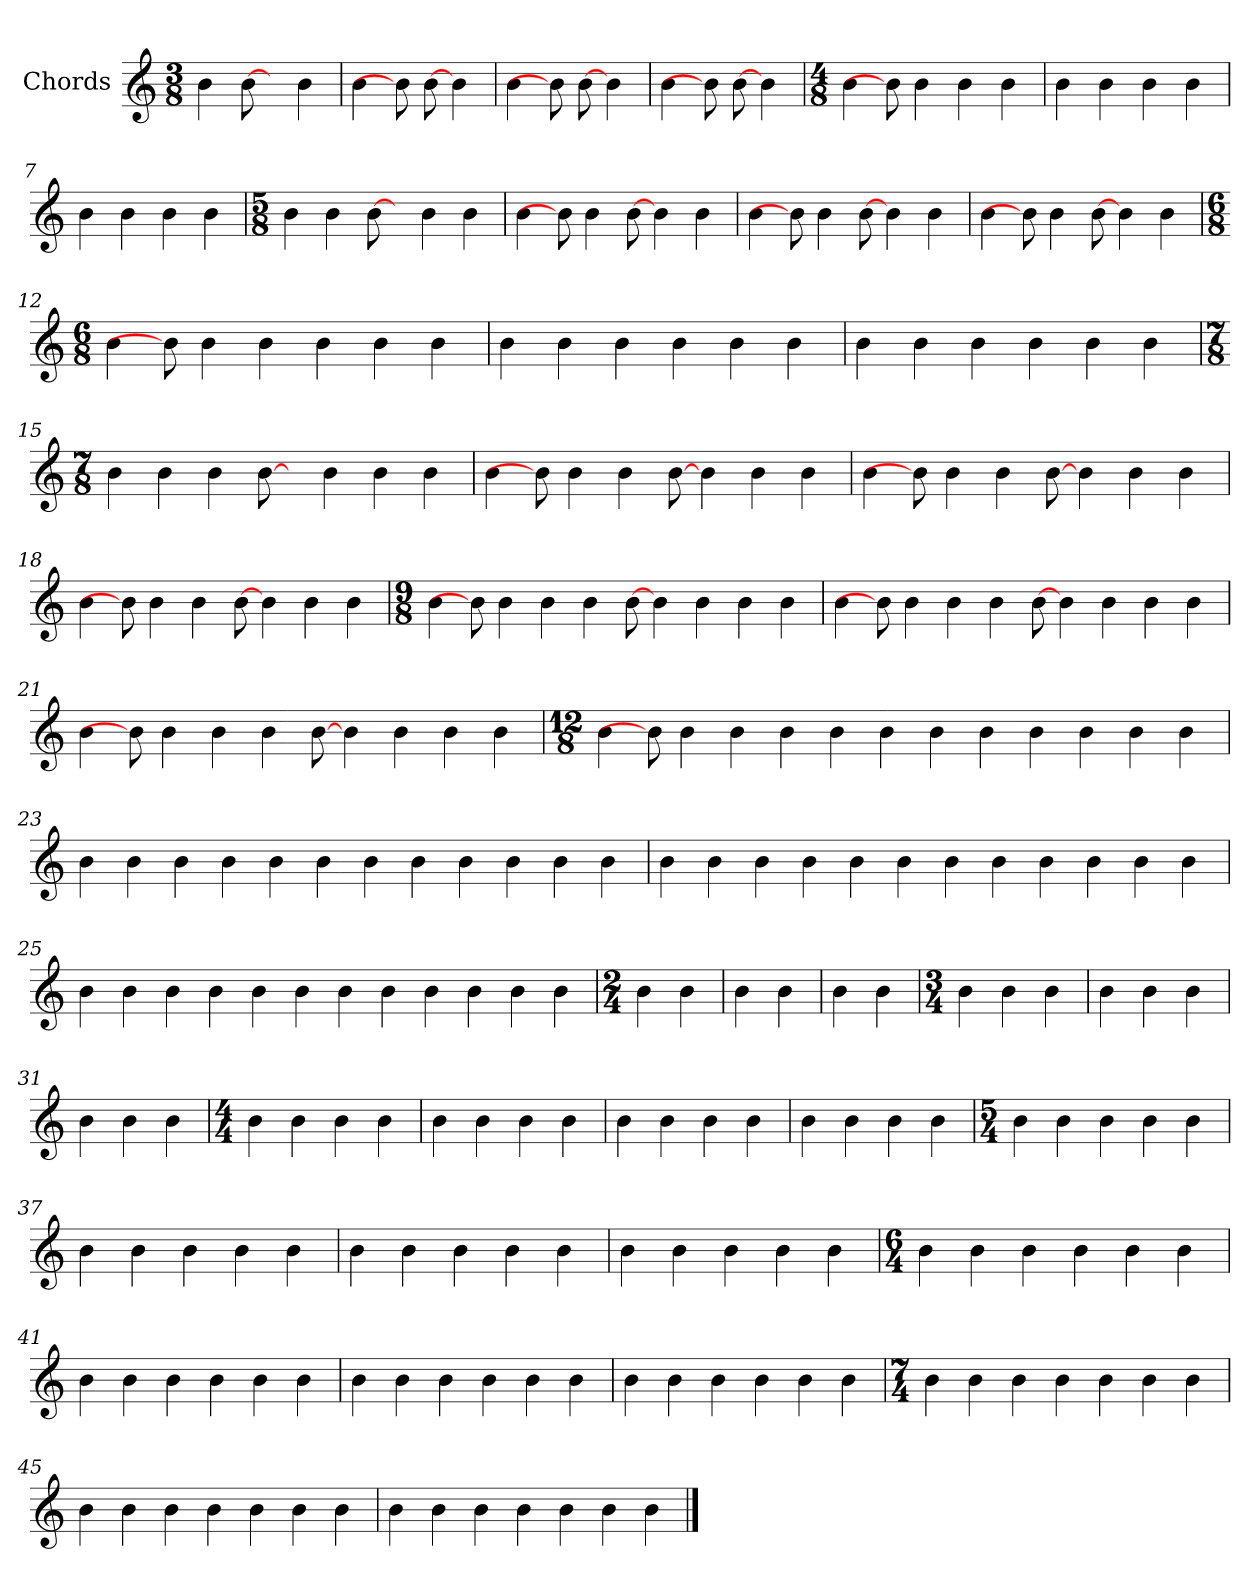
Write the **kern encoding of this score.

**kern
*part1
*staff1
*I"Chords
*clefG2
*k[]
*C:
*M3/8
=1
4b
[8b
8ryy
4b
=2
4b
8b]
[8b
4b
=3
4b
8b]
[8b
4b
=4
4b
8b]
[8b
4b
!!LO:LB:g=z
=5
*M4/8
4b
8b]
4b
4b
4b
=6
4b
4b
4b
4b
=7
4b
4b
4b
4b
!!LO:LB:g=z
=8
*M5/8
4b
4b
[8b
8ryy
4b
4b
=9
4b
8b]
4b
[8b
4b
4b
=10
4b
8b]
4b
[8b
4b
4b
=11
4b
8b]
4b
[8b
4b
4b
!!LO:LB:g=z
=12
*M6/8
4b
8b]
4b
4b
4b
4b
4b
=13
4b
4b
4b
4b
4b
4b
=14
4b
4b
4b
4b
4b
4b
!!LO:LB:g=z
=15
*M7/8
4b
4b
4b
[8b
8ryy
4b
4b
4b
=16
4b
8b]
4b
4b
[8b
4b
4b
4b
=17
4b
8b]
4b
4b
[8b
4b
4b
4b
=18
4b
8b]
4b
4b
[8b
4b
4b
4b
!!LO:LB:g=z
=19
*M9/8
4b
8b]
4b
4b
4b
[8b
4b
4b
4b
4b
=20
4b
8b]
4b
4b
4b
[8b
4b
4b
4b
4b
=21
4b
8b]
4b
4b
4b
[8b
4b
4b
4b
4b
!!LO:LB:g=z
=22
*M12/8
4b
8b]
4b
4b
4b
4b
4b
4b
4b
4b
4b
4b
4b
=23
4b
4b
4b
4b
4b
4b
4b
4b
4b
4b
4b
4b
=24
4b
4b
4b
4b
4b
4b
4b
4b
4b
4b
4b
4b
=25
4b
4b
4b
4b
4b
4b
4b
4b
4b
4b
4b
4b
!!LO:LB:g=z
=26
*M2/4
4b
4b
=27
4b
4b
=28
4b
4b
!!LO:LB:g=z
=29
*M3/4
4b
4b
4b
=30
4b
4b
4b
=31
4b
4b
4b
!!LO:LB:g=z
=32
*M4/4
4b
4b
4b
4b
=33
4b
4b
4b
4b
=34
4b
4b
4b
4b
=35
4b
4b
4b
4b
!!LO:LB:g=z
=36
*M5/4
4b
4b
4b
4b
4b
=37
4b
4b
4b
4b
4b
=38
4b
4b
4b
4b
4b
=39
4b
4b
4b
4b
4b
!!LO:LB:g=z
=40
*M6/4
4b
4b
4b
4b
4b
4b
=41
4b
4b
4b
4b
4b
4b
=42
4b
4b
4b
4b
4b
4b
=43
4b
4b
4b
4b
4b
4b
!!LO:LB:g=z
=44
*M7/4
4b
4b
4b
4b
4b
4b
4b
=45
4b
4b
4b
4b
4b
4b
4b
=46
4b
4b
4b
4b
4b
4b
4b
==
*-
